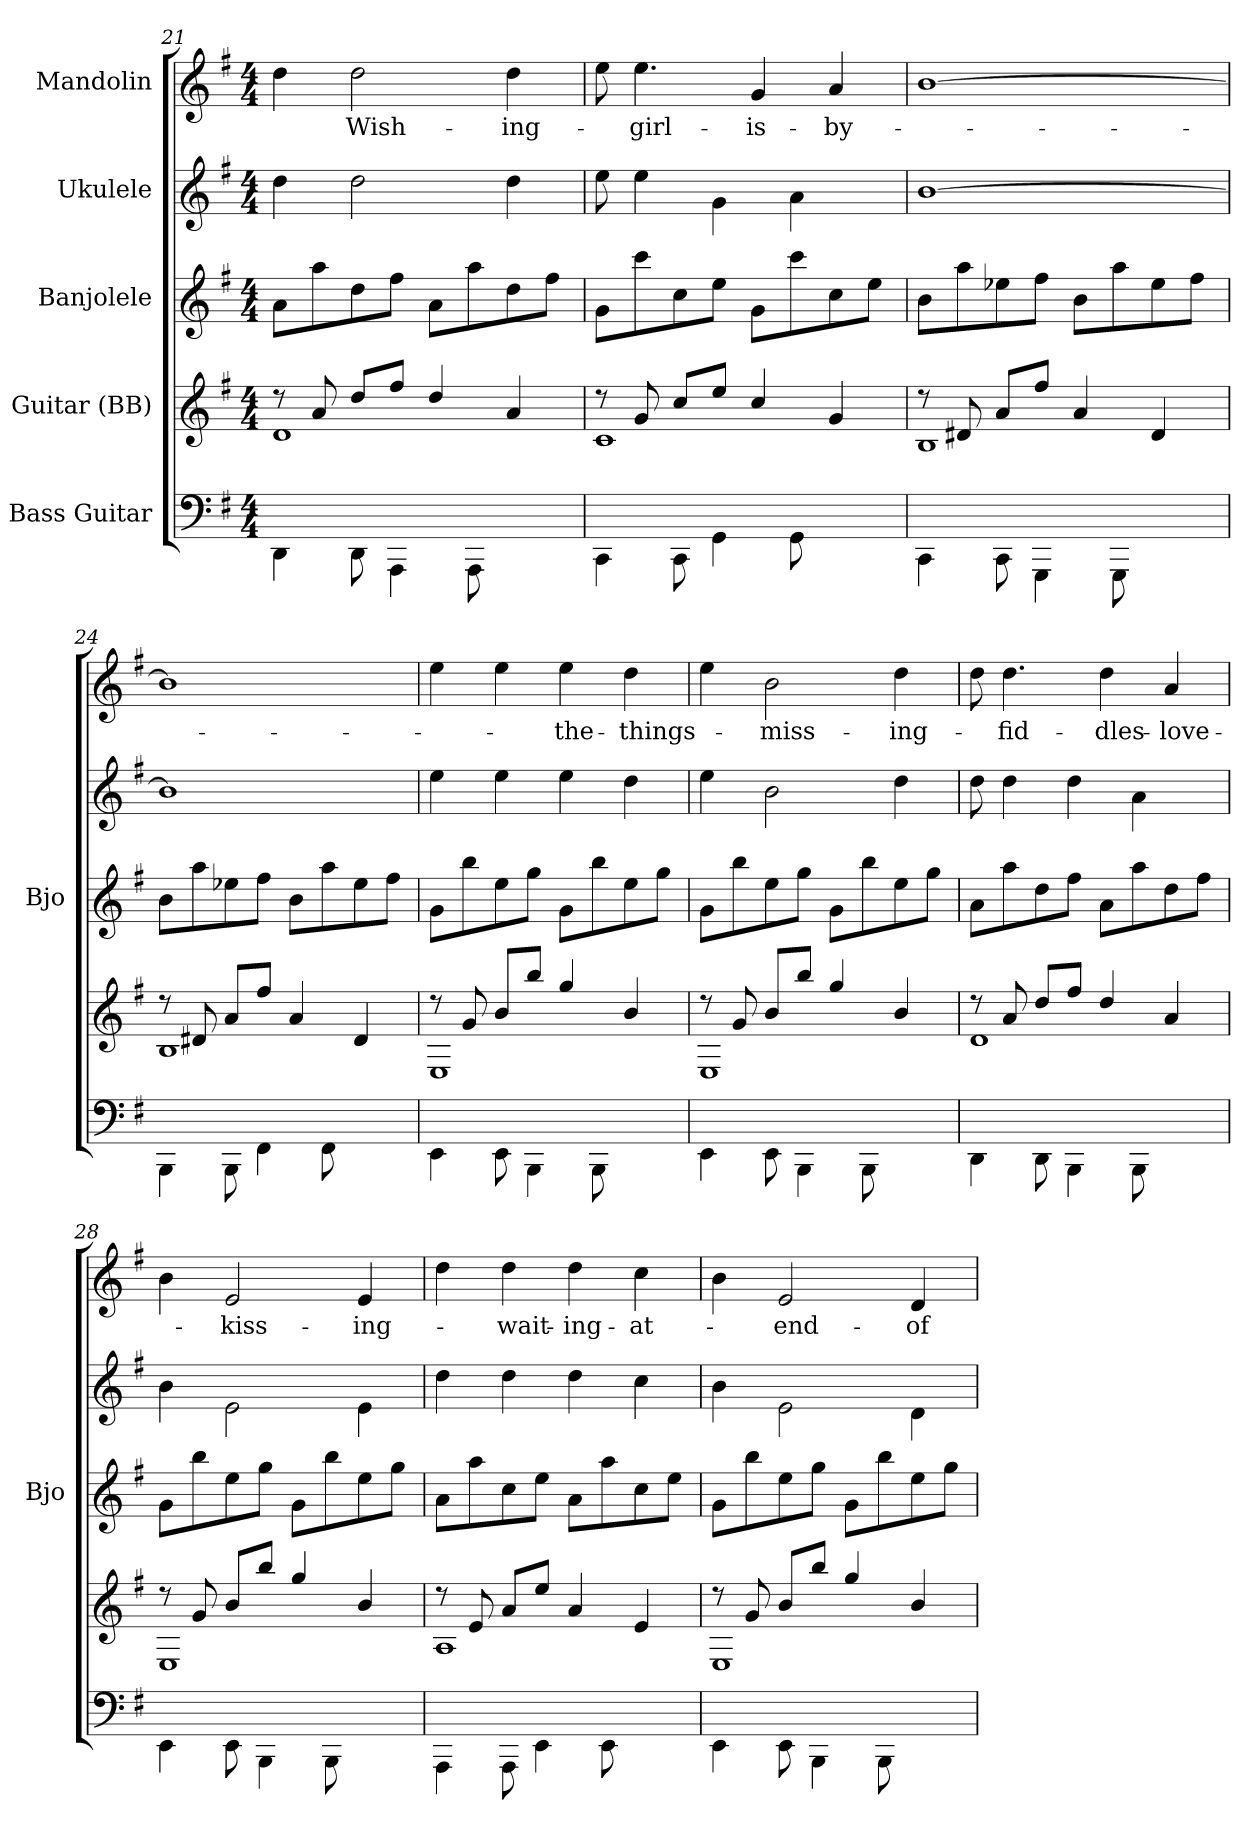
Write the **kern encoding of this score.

**kern	**kern	**kern	**kern	**kern	**text
*part5	*part4	*part3	*part2	*part1	*part1
*staff5	*staff4	*staff3	*staff2	*staff1	*staff1
*I"Bass Guitar	*I"Guitar  (BB)	*I"Banjolele	*I"Ukulele	*I"Mandolin	*
*	*	*I'Bjo	*	*	*
*	*clefG2	*	*	*clefG2	*
*	*ITrd7c12	*ITrd7c12	*	*	*
*k[f#]	*k[f#]	*k[f#]	*k[f#]	*k[f#]	*
*G:	*G:	*G:	*G:	*G:	*
*M4/4	*M4/4	*M4/4	*M4/4	*M4/4	*
=21	=21	=21	=21	=21	=21
*	*^	*	*	*	*
4DD\	8r	1D	8A\L	4dd\	4dd\	.
.	8A/	.	8a\	.	.	.
!	!	!	!	!	!	!LO:LY:b
8DD\	8d/L	.	8d\	2dd\	2dd\	-Wish-
4AAA\	8f#/J	.	8f#\J	.	.	.
.	4d/	.	8A\L	.	.	.
8AAA\	.	.	8a\	.	.	.
!	!	!	!	!	!	!LO:LY:b
4ryy	4A/	.	8d\	4dd\	4dd\	-ing-
.	.	.	8f#\J	.	.	.
=22	=22	=22	=22	=22	=22	=22
4CC\	8r	1C	8G\L	8ee\	8ee\	.
!	!	!	!	!	!	!LO:LY:b
.	8G/	.	8cc\	4ee\	4.ee\	-girl-
8CC\	8c/L	.	8c\	.	.	.
4GG\	8e/J	.	8e\J	4g\	.	.
!	!	!	!	!	!	!LO:LY:b
.	4c/	.	8G\L	.	4g/	-is-
8GG\	.	.	8cc\	4a\	.	.
!	!	!	!	!	!	!LO:LY:b
4ryy	4G/	.	8c\	.	4a/	-by-
.	.	.	8e\J	8ryy	.	.
=23	=23	=23	=23	=23	=23	=23
4CC\	8r	1BB	8B\L	[1b	[1b	.
.	8D#X/	.	8a\	.	.	.
8CC\	8A/L	.	8e-\	.	.	.
4GGG\	8f#/J	.	8f#\J	.	.	.
.	4A/	.	8B\L	.	.	.
8GGG\	.	.	8a\	.	.	.
4ryy	4D#/	.	8e-\	.	.	.
.	.	.	8f#\J	.	.	.
!!LO:PB:g=z
=24	=24	=24	=24	=24	=24	=24
4BBB\	8r	1BB	8B\L	1b]	1b]	.
.	8D#X/	.	8a\	.	.	.
8BBB\	8A/L	.	8e-\	.	.	.
4FF#\	8f#/J	.	8f#\J	.	.	.
.	4A/	.	8B\L	.	.	.
8FF#\	.	.	8a\	.	.	.
4ryy	4D#/	.	8e-\	.	.	.
.	.	.	8f#\J	.	.	.
=25	=25	=25	=25	=25	=25	=25
4EE\	8r	1EE	8G\L	4ee\	4ee\	.
.	8G/	.	8b\	.	.	.
8EE\	8B/L	.	8e\	4ee\	4ee\	.
4BBB\	8b/J	.	8g\J	.	.	.
!	!	!	!	!	!	!LO:LY:b
.	4g/	.	8G\L	4ee\	4ee\	-the-
8BBB\	.	.	8b\	.	.	.
!	!	!	!	!	!	!LO:LY:b
4ryy	4B/	.	8e\	4dd\	4dd\	-things-
.	.	.	8g\J	.	.	.
!!LO:LB:g=z
=26	=26	=26	=26	=26	=26	=26
4EE\	8r	1EE	8G\L	4ee\	4ee\	.
.	8G/	.	8b\	.	.	.
!	!	!	!	!	!	!LO:LY:b
8EE\	8B/L	.	8e\	2b\	2b\	-miss-
4BBB\	8b/J	.	8g\J	.	.	.
.	4g/	.	8G\L	.	.	.
8BBB\	.	.	8b\	.	.	.
!	!	!	!	!	!	!LO:LY:b
4ryy	4B/	.	8e\	4dd\	4dd\	-ing-
.	.	.	8g\J	.	.	.
=27	=27	=27	=27	=27	=27	=27
4DD\	8r	1D	8A\L	8dd\	8dd\	.
!	!	!	!	!	!	!LO:LY:b
.	8A/	.	8a\	4dd\	4.dd\	-fid-
8DD\	8d/L	.	8d\	.	.	.
4BBB\	8f#/J	.	8f#\J	4dd\	.	.
!	!	!	!	!	!	!LO:LY:b
.	4d/	.	8A\L	.	4dd\	-dles-
8BBB\	.	.	8a\	4a\	.	.
!	!	!	!	!	!	!LO:LY:b
4ryy	4A/	.	8d\	.	4a/	-love-
.	.	.	8f#\J	8ryy	.	.
=28	=28	=28	=28	=28	=28	=28
4EE\	8r	1EE	8G\L	4b\	4b\	.
.	8G/	.	8b\	.	.	.
!	!	!	!	!	!	!LO:LY:b
8EE\	8B/L	.	8e\	2e\	2e/	-kiss-
4BBB\	8b/J	.	8g\J	.	.	.
.	4g/	.	8G\L	.	.	.
8BBB\	.	.	8b\	.	.	.
!	!	!	!	!	!	!LO:LY:b
4ryy	4B/	.	8e\	4e\	4e/	-ing-
.	.	.	8g\J	.	.	.
=29	=29	=29	=29	=29	=29	=29
4AAA\	8r	1AA	8A\L	4dd\	4dd\	.
.	8E/	.	8a\	.	.	.
!	!	!	!	!	!	!LO:LY:b
8AAA\	8A/L	.	8c\	4dd\	4dd\	-wait-
4EE\	8e/J	.	8e\J	.	.	.
!	!	!	!	!	!	!LO:LY:b
.	4A/	.	8A\L	4dd\	4dd\	-ing-
8EE\	.	.	8a\	.	.	.
!	!	!	!	!	!	!LO:LY:b
4ryy	4E/	.	8c\	4cc\	4cc\	-at-
.	.	.	8e\J	.	.	.
=30	=30	=30	=30	=30	=30	=30
4EE\	8r	1EE	8G\L	4b\	4b\	.
.	8G/	.	8b\	.	.	.
!	!	!	!	!	!	!LO:LY:b
8EE\	8B/L	.	8e\	2e\	2e/	-end-
4BBB\	8b/J	.	8g\J	.	.	.
.	4g/	.	8G\L	.	.	.
8BBB\	.	.	8b\	.	.	.
!	!	!	!	!	!	!LO:LY:b
4ryy	4B/	.	8e\	4d\	4d/	-of-
.	.	.	8g\J	.	.	.
*	*v	*v	*	*	*	*
=	=	=	=	=	=
*-	*-	*-	*-	*-	*-
